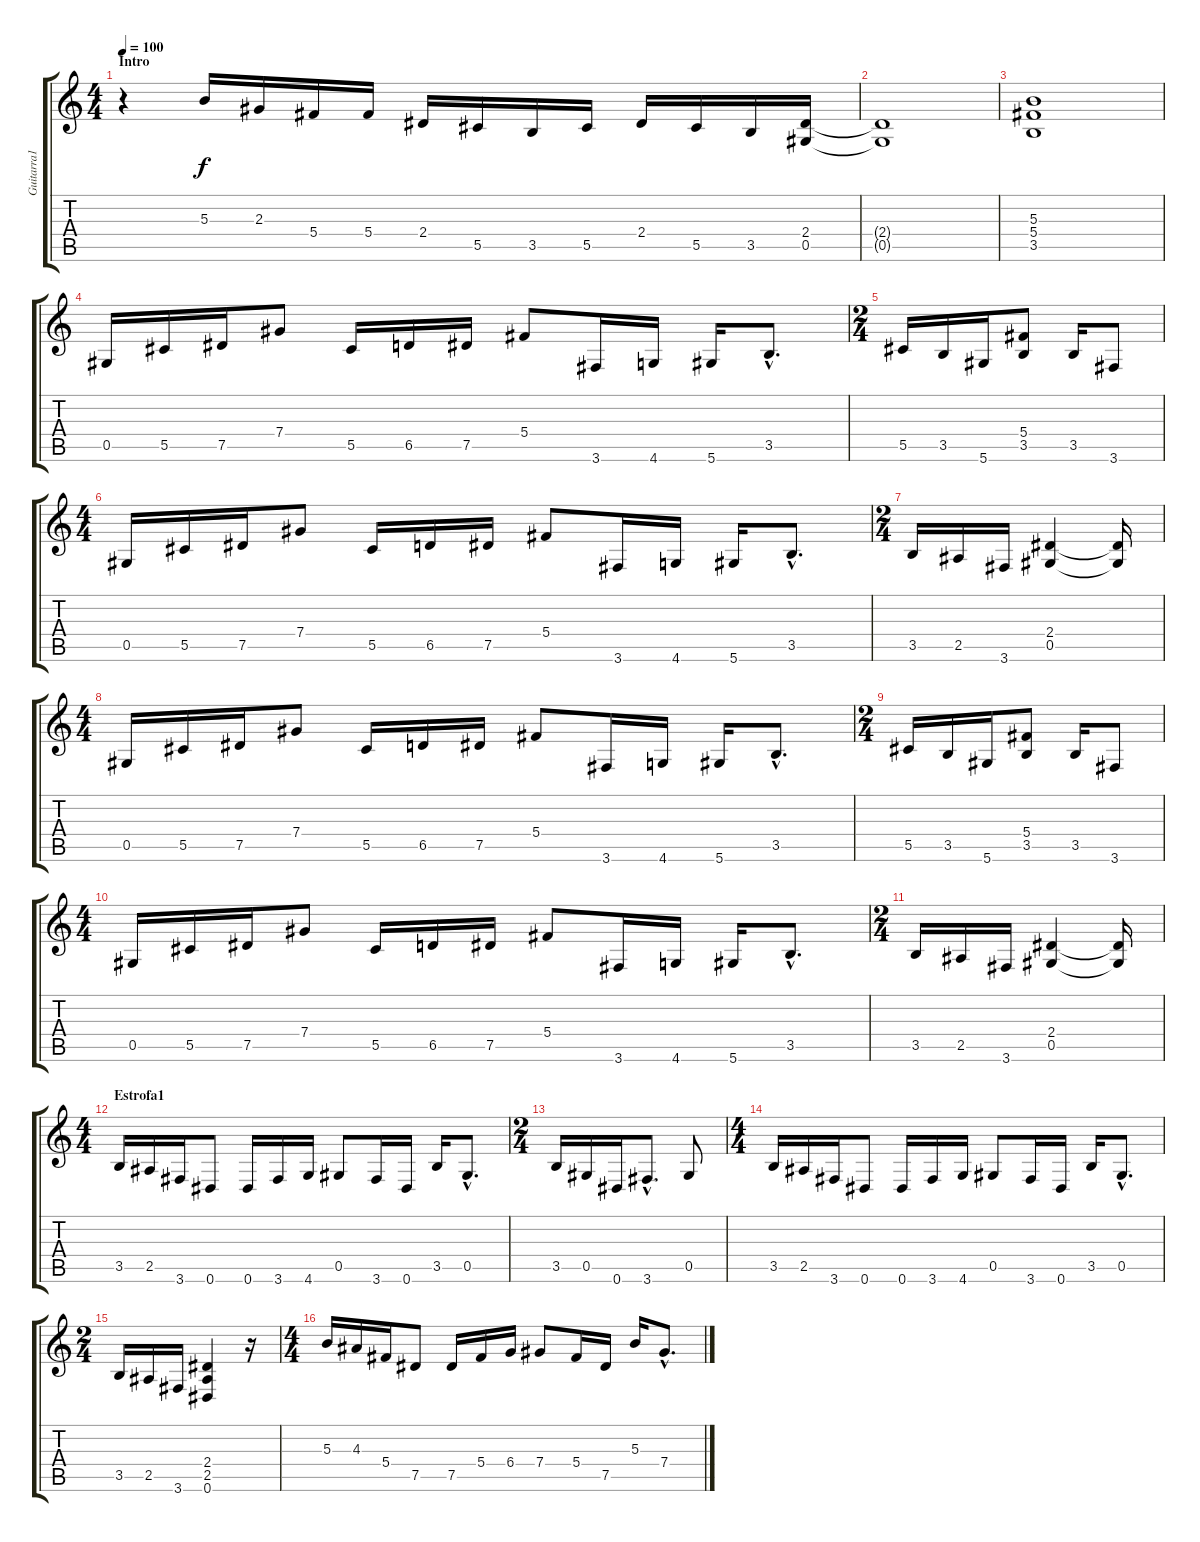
\track ("Guitarra1" "Guitarra1") {instrument overdrivenguitar}
\staff {score tabs}
\tuning (Eb4 Bb3 Gb3 Db3 Ab2 Eb2) {hide}
\ts (4 4)
\section ("" "Intro")
\tempo 100
\clef g2
\ks c
r.4{dy f instrument overdrivenguitar} 5.3.16 2.3.16 5.4.16 5.4.16 2.4.16 5.5.16 3.5.16 5.5.16 2.4.16 5.5.16 3.5.16 (2.4 0.5).16 |
(2.4{t} 0.5{t}).1 |
(5.3 5.4 3.5).1 |
0.5.16 5.5.16 7.5.16 7.4.8 5.5.16 6.5.16 7.5.16 5.4.8 3.6.16 4.6.16 5.6.16 3.5{hac}.8{d} |
\ts (2 4)
5.5.16 3.5.16 5.6.16 (5.4 3.5).8 3.5.16 3.6.8 |
\ts (4 4)
0.5.16 5.5.16 7.5.16 7.4.8 5.5.16 6.5.16 7.5.16 5.4.8 3.6.16 4.6.16 5.6.16 3.5{hac}.8{d} |
\ts (2 4)
3.5.16 2.5.16 3.6.16 (2.4 0.5).4 (2.4{t} 0.5{t}).16 |
\ts (4 4)
0.5.16 5.5.16 7.5.16 7.4.8 5.5.16 6.5.16 7.5.16 5.4.8 3.6.16 4.6.16 5.6.16 3.5{hac}.8{d} |
\ts (2 4)
5.5.16 3.5.16 5.6.16 (5.4 3.5).8 3.5.16 3.6.8 |
\ts (4 4)
0.5.16 5.5.16 7.5.16 7.4.8 5.5.16 6.5.16 7.5.16 5.4.8 3.6.16 4.6.16 5.6.16 3.5{hac}.8{d} |
\ts (2 4)
3.5.16 2.5.16 3.6.16 (2.4 0.5).4 (2.4{t} 0.5{t}).16 |
\ts (4 4)
\section ("" "Estrofa1")
3.5.16 2.5.16 3.6.16 0.6.8 0.6.16 3.6.16 4.6.16 0.5.8 3.6.16 0.6.16 3.5.16 0.5{hac}.8{d} |
\ts (2 4)
3.5.16 0.5.16 0.6.16 3.6{hac}.8{d} 0.5.8 |
\ts (4 4)
3.5.16 2.5.16 3.6.16 0.6.8 0.6.16 3.6.16 4.6.16 0.5.8 3.6.16 0.6.16 3.5.16 0.5{hac}.8{d} |
\ts (2 4)
3.5.16 2.5.16 3.6.16 (2.4 2.5 0.6).4 r.16 |
\ts (4 4)
5.3.16 4.3.16 5.4.16 7.5.8 7.5.16 5.4.16 6.4.16 7.4.8 5.4.16 7.5.16 5.3.16 7.4{hac}.8{d}
